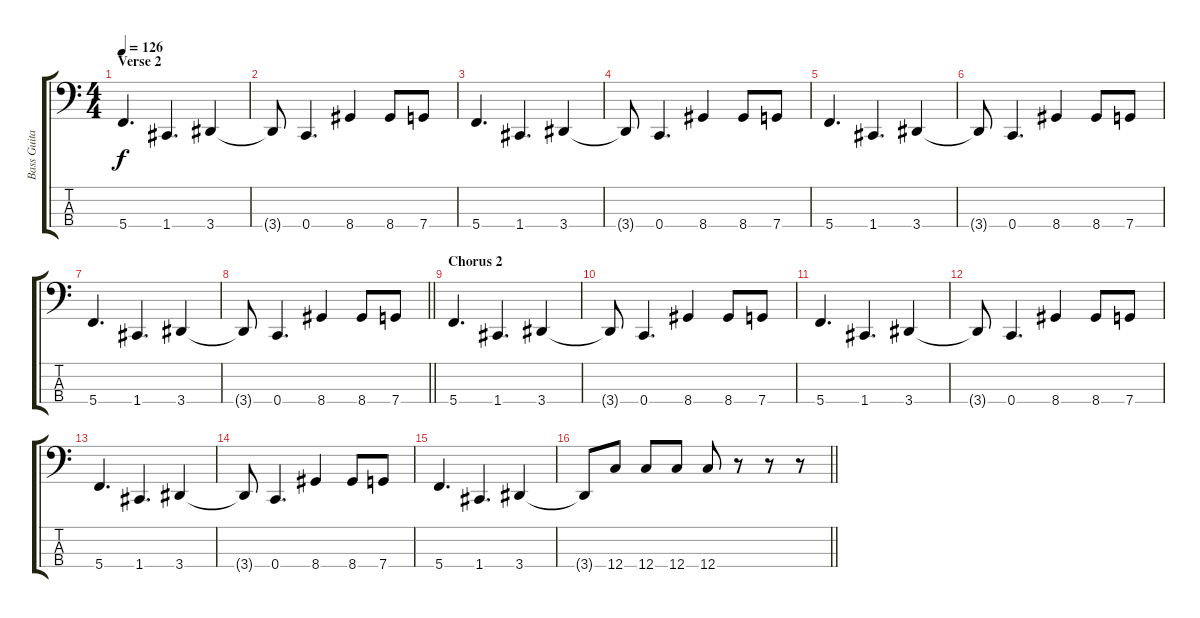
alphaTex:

\track ("Bass Guitar" "Bass Guita") {instrument electricbassfinger}
\staff {score tabs}
\tuning (F2 C2 G1 C1) {hide}
\ts (4 4)
\section ("" "Verse 2")
\tempo 126
\clef f4
\ks c
5.4.4{d dy f} 1.4.4{d} 3.4.4 |
3.4{t}.8 0.4.4{d} 8.4.4 8.4.8 7.4.8 |
5.4.4{d} 1.4.4{d} 3.4.4 |
3.4{t}.8 0.4.4{d} 8.4.4 8.4.8 7.4.8 |
5.4.4{d} 1.4.4{d} 3.4.4 |
3.4{t}.8 0.4.4{d} 8.4.4 8.4.8 7.4.8 |
5.4.4{d} 1.4.4{d} 3.4.4 |
\barLineRight lightlight
3.4{t}.8 0.4.4{d} 8.4.4 8.4.8 7.4.8 |
\section ("" "Chorus 2")
5.4.4{d} 1.4.4{d} 3.4.4 |
3.4{t}.8 0.4.4{d} 8.4.4 8.4.8 7.4.8 |
5.4.4{d} 1.4.4{d} 3.4.4 |
3.4{t}.8 0.4.4{d} 8.4.4 8.4.8 7.4.8 |
5.4.4{d} 1.4.4{d} 3.4.4 |
3.4{t}.8 0.4.4{d} 8.4.4 8.4.8 7.4.8 |
5.4.4{d} 1.4.4{d} 3.4.4 |
\barLineRight lightlight
3.4{t}.8 12.4.8 12.4.8 12.4.8 12.4.8 r.8 r.8 r.8
